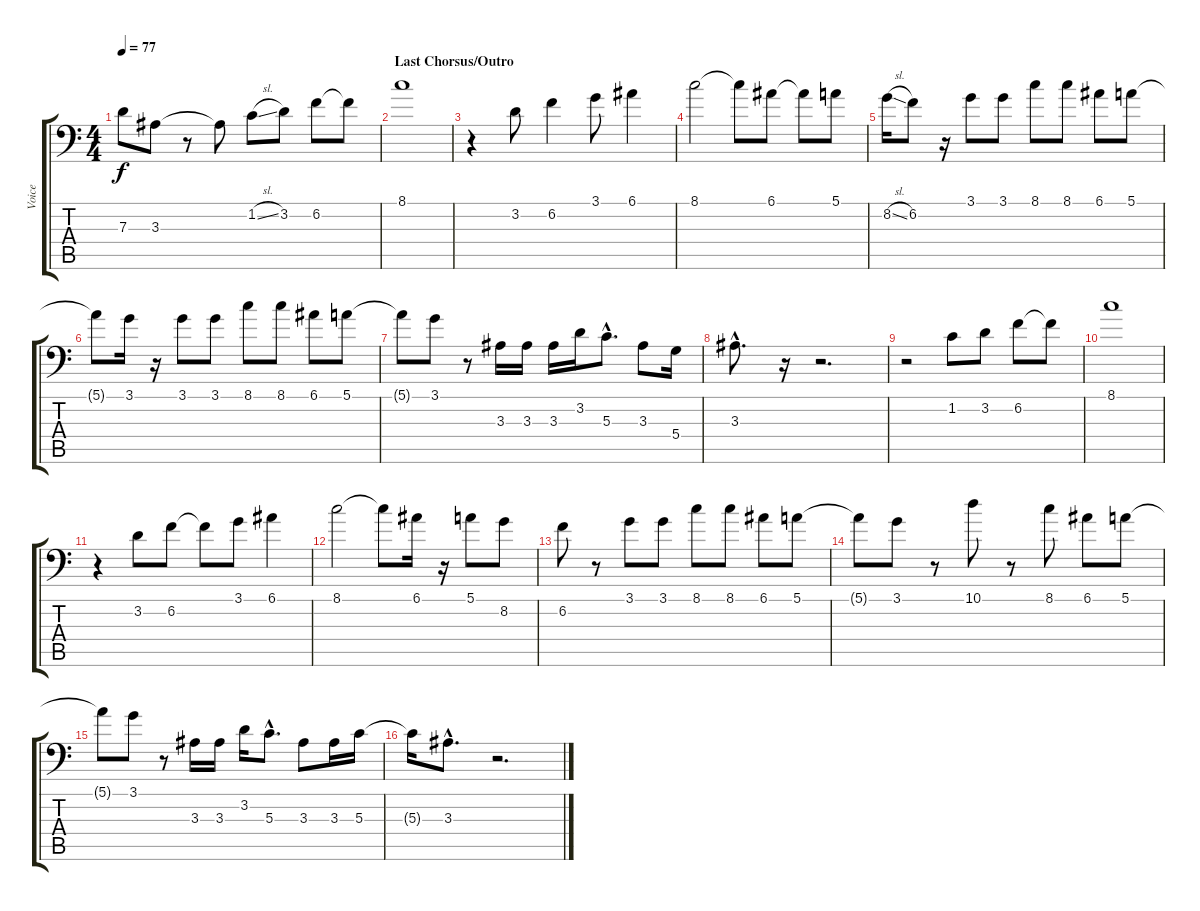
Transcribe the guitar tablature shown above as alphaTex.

\track ("Voice" "Voice") {instrument oboe}
\staff {score tabs}
\tuning (E4 B3 G3 D3 A2 Bb1) {hide}
\ts (4 4)
\tempo 77
\clef f4
\ks c
7.3{t}.8{dy f} 3.3.8 r.8 3.3{t}.8 1.2{sl}.8{volume 11} 3.2.8 6.2.8 6.2{t}.8 |
\section ("" "Last Chorsus/Outro")
8.1.1 |
r.4 3.2.8 6.2.4 3.1.8 6.1.4 |
8.1.2 8.1{t}.8 6.1.8 6.1{t}.8 5.1.8 |
8.2{sl}.16 6.2.8 r.16 3.1.8 3.1.8 8.1.8 8.1.8 6.1.8 5.1.8 |
5.1{t}.8 3.1.16 r.16 3.1.8 3.1.8 8.1.8 8.1.8 6.1.8 5.1.8 |
5.1{t}.8 3.1.8 r.8 3.3.16 3.3.16 3.3.16 3.2.16 5.3{hac}.8{d} 3.3.8 5.4.16 |
3.3{hac}.8{d} r.16 r.2{d} |
r.2 1.2.8 3.2.8 6.2.8 6.2{t}.8 |
8.1.1 |
r.4 3.2.8 6.2.8 6.2{t}.8 3.1.8 6.1.4 |
8.1.2 8.1{t}.8 6.1.16 r.16 5.1.8 8.2.8 |
6.2.8 r.8 3.1.8 3.1.8 8.1.8 8.1.8 6.1.8 5.1.8 |
5.1{t}.8 3.1.8 r.8 10.1.8 r.8 8.1.8 6.1.8 5.1.8 |
5.1{t}.8 3.1.8 r.8 3.3.16 3.3.16 3.2.16 5.3{hac}.8{d} 3.3.8 3.3.16 5.3.16 |
5.3{t}.16 3.3{hac}.8{d} r.2{d}
